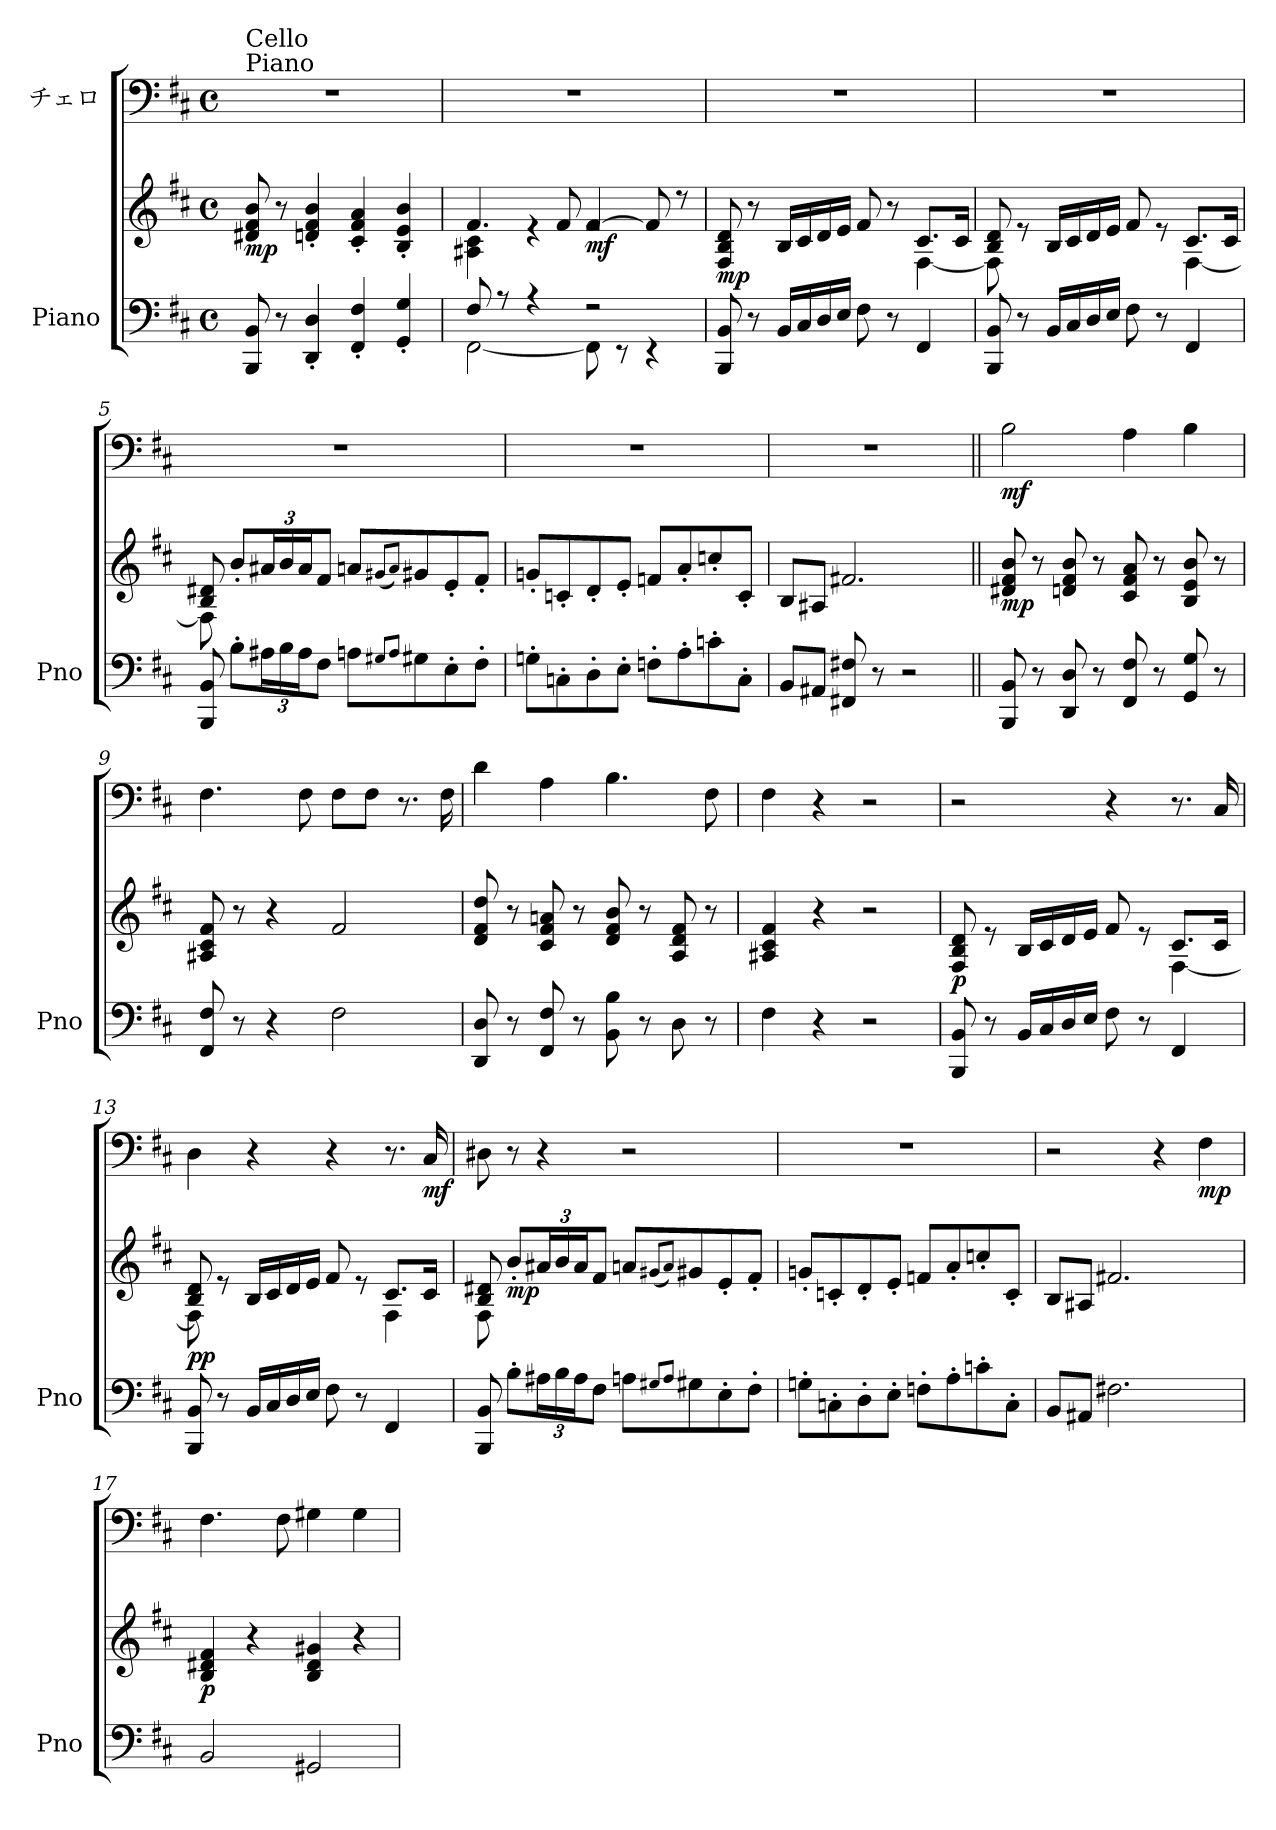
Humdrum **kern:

**kern	**kern	**dynam	**kern	**dynam
*part2	*part2	*part2	*part1	*part1
*staff3	*staff2	*staff2/3	*staff1	*staff1
*I"Piano	*	*	*I"チェロ	*
*I'Pno	*	*	*	*
*clefF4	*clefG2	*	*clefF4	*
*k[f#c#]	*k[f#c#]	*	*k[f#c#]	*
*M4/4	*M4/4	*	*M4/4	*
*met(c)	*met(c)	*	*met(c)	*
*MM105	*MM105	*	*MM105	*
=1	=1	=1	=1	=1
!	!	!	!LO:TX:t=Piano	!
!	!	!	!LO:TX:t=Cello	!
!	!	!LO:DY:b	!	!
8BBB/ 8BB/	8d#X/ 8f#/ 8b/	mp	1r	.
8r	8r	.	.	.
4DD/' 4D/'	4dn/' 4f#/' 4b/'	.	.	.
4FF#/' 4F#/'	4c#/' 4f#/' 4a/'	.	.	.
4GG/' 4G/'	4B/' 4e/' 4b/'	.	.	.
=2	=2	=2	=2	=2
*^	*^	*	*	*
8F#/	[2FF#\	4.f#/	4A#X\ 4c#\	.	1r	.
8r	.	.	.	.	.	.
4r	.	.	4re	.	.	.
.	.	8f#/	.	.	.	.
!	!	!	!	!LO:DY:b	!	!
2r	8FF#\]	[4f#/	2re	mf	.	.
.	8r	.	.	.	.	.
.	4r	8f#/]	.	.	.	.
.	.	8r	.	.	.	.
*v	*v	*	*	*	*	*
=3	=3	=3	=3	=3	=3
!	!	!	!LO:DY:b	!	!
8BBB/ 8BB/	8F#/ 8B/ 8d/	2.ryy	mp	1r	.
8r	8r	.	.	.	.
16BB/LL	16B/LL	.	.	.	.
16C#/	16c#/	.	.	.	.
16D/	16d/	.	.	.	.
16E/JJ	16e/JJ	.	.	.	.
8F#\	8f#/	.	.	.	.
8r	8r	.	.	.	.
4FF#/	8.c#/L	[4F#\	.	.	.
.	16c#/Jk	.	.	.	.
=4	=4	=4	=4	=4	=4
8BBB/ 8BB/	8B/ 8d/	8F#\]	.	1r	.
8r	8re	8ryy	.	.	.
*	*v	*v	*	*	*
16BB/LL	16B/LL	.	.	.
16C#/	16c#/	.	.	.
16D/	16d/	.	.	.
16E/JJ	16e/JJ	.	.	.
8F#\	8f#/	.	.	.
8r	8re	.	.	.
*	*^	*	*	*
4FF#/	8.c#/L	[4F#\	.	.	.
.	16c#/Jk	.	.	.	.
!!LO:LB:g=z
=5	=5	=5	=5	=5	=5
8BBB/ 8BB/	8B/ 8d#X/	8F#\]	.	1r	.
8B'\L	8b'/L	2..ryy	.	.	.
*Xbrackettup	*Xbrackettup	*	*	*	*
24A#X\L	24a#X/L	.	.	.	.
24B\	24b/	.	.	.	.
24A#\J	24a#/J	.	.	.	.
8F#\J	8f#/J	.	.	.	.
8An\L	8an/L	.	.	.	.
8qG#X/L	(<8qg#X/L	.	.	.	.
8qA/J	8qa/J)	.	.	.	.
8G#\	8g#/	.	.	.	.
8E'\	8e'/	.	.	.	.
8F#'\J	8f#'/J	.	.	.	.
*	*v	*v	*	*	*
=6	=6	=6	=6	=6
8Gn'\L	8gn'/L	.	1r	.
8Cn'\	8cn'/	.	.	.
8D'\	8d'/	.	.	.
8E'\J	8e'/J	.	.	.
8Fn'\L	8fn/L	.	.	.
8A'\	8a'/	.	.	.
8cn'\	8ccn'/	.	.	.
8C'\J	8c'/J	.	.	.
=7	=7	=7	=7	=7
8BB/L	8B/L	.	1r	.
8AA#X/J	8A#X/J	.	.	.
8FF#X/ 8F#X/	2.f#X/	.	.	.
8r	.	.	.	.
2r	.	.	.	.
!!LO:LB:g=z
=8||	=8||	=8||	=8||	=8||
!	!	!LO:DY:b	!	!LO:DY:b
8BBB/ 8BB/	8d#X/ 8f#/ 8b/	mp	2B\	mf
8r	8r	.	.	.
8DD/ 8D/	8dn/ 8f#/ 8b/	.	.	.
8r	8r	.	.	.
8FF#/ 8F#/	8c#/ 8f#/ 8a/	.	4A\	.
8r	8r	.	.	.
8GG/ 8G/	8B/ 8e/ 8b/	.	4B\	.
8r	8r	.	.	.
=9	=9	=9	=9	=9
8FF#/ 8F#/	8A#X/ 8c#/ 8f#/	.	4.F#\	.
8r	8r	.	.	.
4r	4r	.	.	.
.	.	.	8F#\	.
2F#\	2f#/	.	8F#\L	.
.	.	.	8F#\J	.
.	.	.	8.r	.
.	.	.	16F#\	.
=10	=10	=10	=10	=10
8DD/ 8D/	8d/ 8f#/ 8dd/	.	4d\	.
8r	8r	.	.	.
8FF#/ 8F#/	8c#/ 8f#/ 8an/	.	4A\	.
8r	8r	.	.	.
8BB\ 8B\	8d/ 8f#/ 8b/	.	4.B\	.
8r	8r	.	.	.
8D\	8A/ 8d/ 8f#/	.	.	.
8r	8r	.	8F#\	.
=11	=11	=11	=11	=11
4F#\	4A#X/ 4c#/ 4f#/	.	4F#\	.
4r	4r	.	4r	.
2r	2r	.	2r	.
=12	=12	=12	=12	=12
*	*^	*	*	*
!	!	!	!LO:DY:b	!	!
8BBB/ 8BB/	8F#/ 8B/ 8d/	2.ryy	p	2r	.
8r	8re	.	.	.	.
16BB/LL	16B/LL	.	.	.	.
16C#/	16c#/	.	.	.	.
16D/	16d/	.	.	.	.
16E/JJ	16e/JJ	.	.	.	.
8F#\	8f#/	.	.	4r	.
8r	8re	.	.	.	.
4FF#/	8.c#/L	[4F#\	.	8.r	.
.	16c#/Jk	.	.	16C#/	.
!!LO:LB:g=z
=13	=13	=13	=13	=13	=13
!	!	!	!LO:DY:b	!	!
!	!	!	!LO:DY:n=1:b	!	!
8BBB/ 8BB/	8B/ 8d/	8F#\]	p p	4D\	.
8r	8re	8ryy	.	.	.
*	*v	*v	*	*	*
16BB/LL	16B/LL	.	4r	.
16C#/	16c#/	.	.	.
16D/	16d/	.	.	.
16E/JJ	16e/JJ	.	.	.
8F#\	8f#/	.	4r	.
8r	8re	.	.	.
*	*^	*	*	*
4FF#/	8.c#/L	4F#\	.	8.r	.
!	!	!	!	!	!LO:DY:b
.	16c#/Jk	.	.	16C#/	mf
=14	=14	=14	=14	=14	=14
*	*	*	*	*MM110	*
8BBB/ 8BB/	8B/ 8d#X/	8F#\	.	8D#X\	.
!	!	!	!LO:DY:b	!	!
8B'\L	8b'/L	2..ryy	mp	8r	.
24A#X\L	24a#X/L	.	.	4r	.
24B\	24b/	.	.	.	.
24A#\J	24a#/J	.	.	.	.
8F#\J	8f#/J	.	.	.	.
*	*	*	*	*MM120	*
8An\L	8an/L	.	.	2r	.
8qG#X/L	(<8qg#X/L	.	.	.	.
8qA/J	8qa/J)	.	.	.	.
8G#\	8g#/	.	.	.	.
8E'\	8e'/	.	.	.	.
8F#'\J	8f#'/J	.	.	.	.
*	*v	*v	*	*	*
=15	=15	=15	=15	=15
8Gn'\L	8gn'/L	.	1r	.
8Cn'\	8cn'/	.	.	.
8D'\	8d'/	.	.	.
8E'\J	8e'/J	.	.	.
8Fn'\L	8fn/L	.	.	.
8A'\	8a'/	.	.	.
8cn'\	8ccn'/	.	.	.
8C'\J	8c'/J	.	.	.
=16	=16	=16	=16	=16
*	*	*	*MM105	*
8BB/L	8B/L	.	2r	.
8AA#X/J	8A#X/J	.	.	.
2.F#X\	2.f#X/	.	.	.
.	.	.	4r	.
!	!	!	!	!LO:DY:b
.	.	.	4F#\	mp
!!LO:PB:g=z
=17	=17	=17	=17	=17
!	!	!LO:DY:b	!	!
2BB/	4B/ 4d#X/ 4f#/	p	4.F#\	.
.	4r	.	.	.
.	.	.	8F#\	.
2GG#X/	4B/ 4d#/ 4g#X/	.	4G#X\	.
.	4r	.	4G#\	.
=	=	=	=	=
*-	*-	*-	*-	*-
